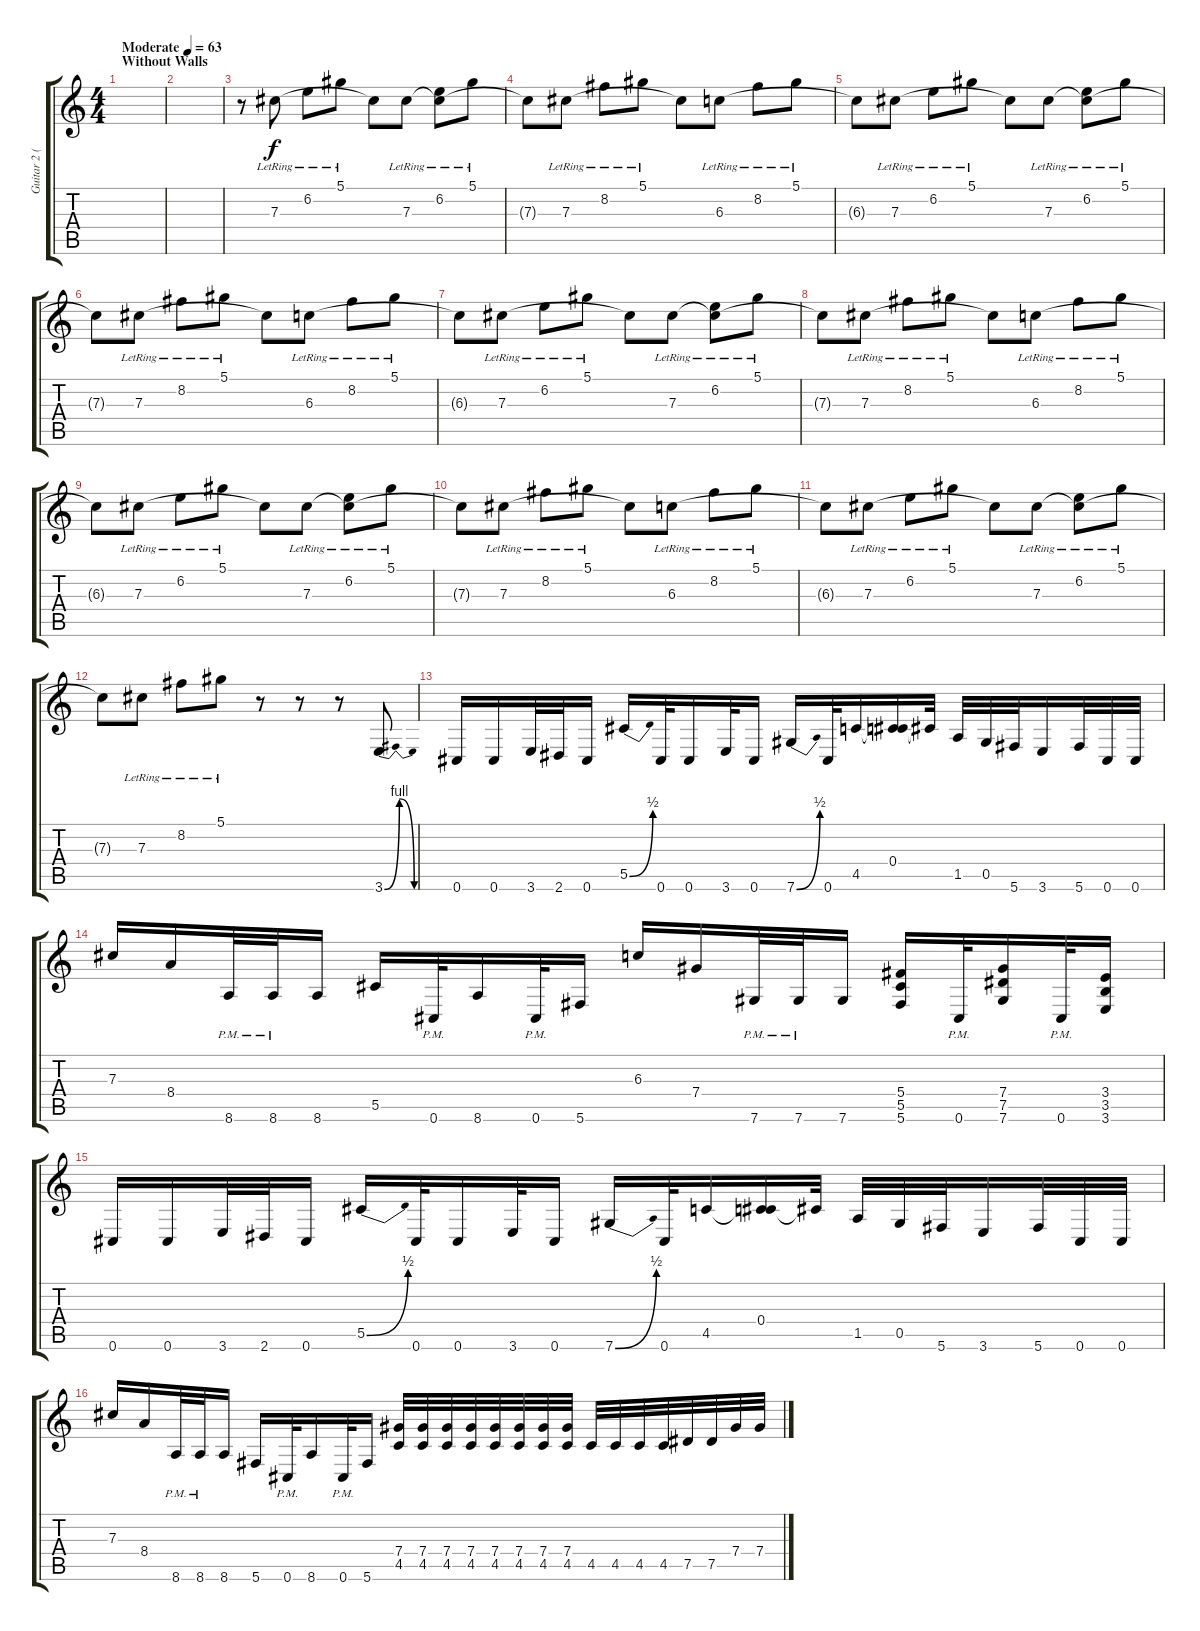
\track ("Guitar 2 (Drop C#)" "Guitar 2 (") {instrument distortionguitar}
\staff {score tabs}
\tuning (Eb4 Bb3 Gb3 Db3 Ab2 Db2) {hide}
\ts (4 4)
\section ("" "Without Walls")
\tempo (63 "Moderate")
\clef g2
\ks c
|
|
r.8{volume 7 instrument electricguitarclean} 7.3{lr}.8 6.2{lr}.8 5.1{lr}.8 7.3{t}.8 7.3{lr}.8 (6.2{lr} 7.3{t}).8 5.1{lr}.8 |
7.3{t}.8 7.3{lr}.8 8.2{lr}.8 5.1{lr}.8 7.3{t}.8 6.3{lr}.8 8.2{lr}.8 5.1{lr}.8 |
6.3{t}.8 7.3{lr}.8 6.2{lr}.8 5.1{lr}.8 7.3{t}.8 7.3{lr}.8 (6.2{lr} 7.3{t}).8 5.1{lr}.8 |
7.3{t}.8 7.3{lr}.8 8.2{lr}.8 5.1{lr}.8 7.3{t}.8 6.3{lr}.8 8.2{lr}.8 5.1{lr}.8 |
6.3{t}.8 7.3{lr}.8 6.2{lr}.8 5.1{lr}.8 7.3{t}.8 7.3{lr}.8 (6.2{lr} 7.3{t}).8 5.1{lr}.8 |
7.3{t}.8 7.3{lr}.8 8.2{lr}.8 5.1{lr}.8 7.3{t}.8 6.3{lr}.8 8.2{lr}.8 5.1{lr}.8 |
6.3{t}.8 7.3{lr}.8 6.2{lr}.8 5.1{lr}.8 7.3{t}.8 7.3{lr}.8 (6.2{lr} 7.3{t}).8 5.1{lr}.8 |
7.3{t}.8 7.3{lr}.8 8.2{lr}.8 5.1{lr}.8 7.3{t}.8 6.3{lr}.8 8.2{lr}.8 5.1{lr}.8 |
6.3{t}.8 7.3{lr}.8 6.2{lr}.8 5.1{lr}.8 7.3{t}.8 7.3{lr}.8 (6.2{lr} 7.3{t}).8 5.1{lr}.8 |
7.3{t}.8 7.3{lr}.8 8.2{lr}.8 5.1{lr}.8 r.8 r.8 r.8 3.6{be (bendrelease 0 0 30 4 30 4 60 0)}.8{volume 7 instrument distortionguitar} |
0.6.16 0.6.16 3.6.32 2.6.32 0.6.16 5.5{be (bend 0 0 60 2)}.16 0.6.32 0.6.16 3.6.32 0.6.16 7.6{be (bend 0 0 60 2)}.16 0.6.32 4.5.16 (0.4 4.5{t}).16 0.4{t}.32 1.5.32 0.5.32 5.6.32 3.6.16 5.6.32 0.6.32 0.6.32 |
7.3.16 8.4.16 8.6{pm}.32 8.6{pm}.32 8.6.16 5.5.16 0.6{pm}.32 8.6.16 0.6{pm}.32 5.6.16 6.3.16 7.4.16 7.6{pm}.32 7.6{pm}.32 7.6.16 (5.4 5.5 5.6).16 0.6{pm}.32 (7.4 7.5 7.6).16 0.6{pm}.32 (3.4 3.5 3.6).16 |
0.6.16 0.6.16 3.6.32 2.6.32 0.6.16 5.5{be (bend 0 0 60 2)}.16 0.6.32 0.6.16 3.6.32 0.6.16 7.6{be (bend 0 0 60 2)}.16 0.6.32 4.5.16 (0.4 4.5{t}).16 0.4{t}.32 1.5.32 0.5.32 5.6.32 3.6.16 5.6.32 0.6.32 0.6.32 |
7.3.16 8.4.16 8.6{pm}.32 8.6{pm}.32 8.6.16 5.6.16 0.6{pm}.32 8.6.16 0.6{pm}.32 5.6.16 (7.4 4.5).32 (7.4 4.5).32 (7.4 4.5).32 (7.4 4.5).32 (7.4 4.5).32 (7.4 4.5).32 (7.4 4.5).32 (7.4 4.5).32 4.5.32 4.5.32 4.5.32 4.5.32 7.5.32 7.5.32 7.4.32 7.4.32
